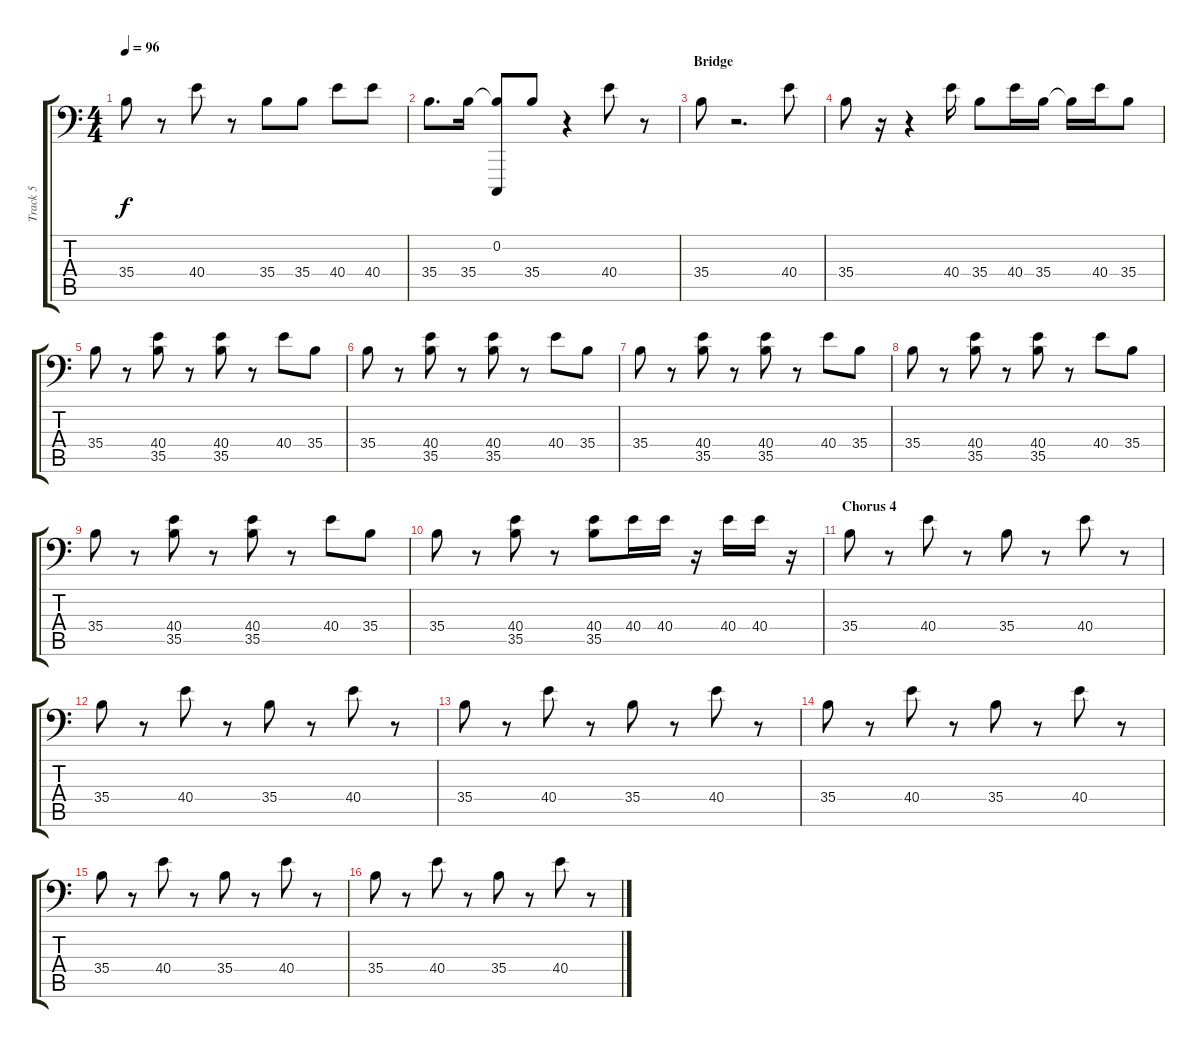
\track ("Track 5" "Track 5") {instrument acousticgrandpiano}
\staff {score tabs}
\tuning (C-1 C-1 C-1 C-1 C-1 C-1) {hide}
\ts (4 4)
\tempo 96
\clef f4
\ks c
35.4.8{dy f} r.8 40.4.8 r.8 35.4.8 35.4.8 40.4.8 40.4.8 |
35.4.8{d} 35.4.16 (0.2 35.4{t}).8 35.4.8 r.4 40.4.8 r.8 |
\section ("" "Bridge")
35.4.8 r.2{d} 40.4.8 |
35.4.8 r.16 r.4 40.4.16 35.4.8 40.4.16 35.4.16 35.4{t}.16 40.4.16 35.4.8 |
35.4.8 r.8 (40.4 35.5).8 r.8 (40.4 35.5).8 r.8 40.4.8 35.4.8 |
35.4.8 r.8 (40.4 35.5).8 r.8 (40.4 35.5).8 r.8 40.4.8 35.4.8 |
35.4.8 r.8 (40.4 35.5).8 r.8 (40.4 35.5).8 r.8 40.4.8 35.4.8 |
35.4.8 r.8 (40.4 35.5).8 r.8 (40.4 35.5).8 r.8 40.4.8 35.4.8 |
35.4.8 r.8 (40.4 35.5).8 r.8 (40.4 35.5).8 r.8 40.4.8 35.4.8 |
35.4.8 r.8 (40.4 35.5).8 r.8 (40.4 35.5).8 40.4.16 40.4.16 r.16 40.4.16 40.4.16 r.16 |
\section ("" "Chorus 4")
35.4.8 r.8 40.4.8 r.8 35.4.8 r.8 40.4.8 r.8 |
35.4.8 r.8 40.4.8 r.8 35.4.8 r.8 40.4.8 r.8 |
35.4.8 r.8 40.4.8 r.8 35.4.8 r.8 40.4.8 r.8 |
35.4.8 r.8 40.4.8 r.8 35.4.8 r.8 40.4.8 r.8 |
35.4.8 r.8 40.4.8 r.8 35.4.8 r.8 40.4.8 r.8 |
35.4.8 r.8 40.4.8 r.8 35.4.8 r.8 40.4.8 r.8
